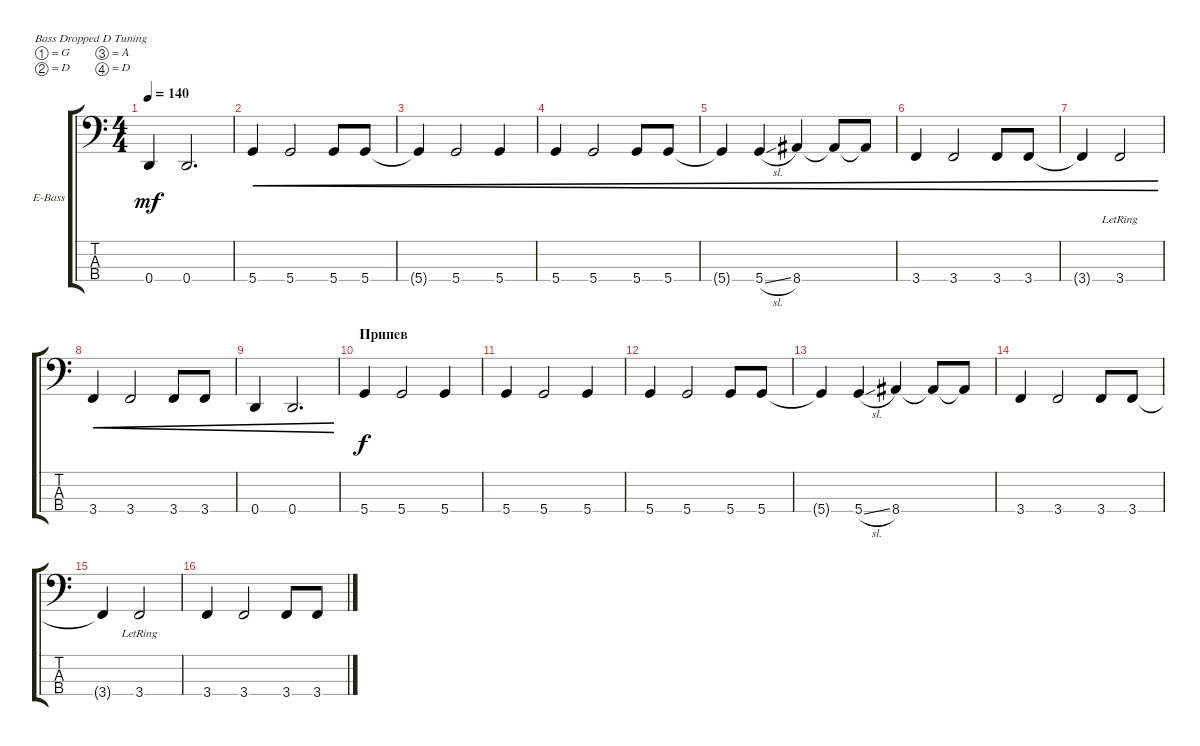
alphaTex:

\defaultSystemsLayout 4
\bracketExtendMode groupsimilarinstruments
\firstSystemTrackNameOrientation horizontal
\otherSystemsTrackNameOrientation horizontal
\track ("Electric Bass" "E-Bass") {instrument electricbassfinger}
\staff {score tabs}
\tuning (G2 D2 A1 D1)
\ts (4 4)
\tempo 140
\clef f4
\scale
0.333333
\ks c
0.4.4{dy mf} 0.4.2{d} |
\scale
0.333333 5.4.4{cre} 5.4.2{cre} 5.4.8{cre} 5.4.8{cre} |
\scale
0.333333 5.4{t}.4{cre} 5.4.2{cre} 5.4.4{cre} |
\scale
0.333333 5.4.4{cre} 5.4.2{cre} 5.4.8{cre} 5.4.8{cre} |
\scale
0.333333 5.4{t}.4{cre} 5.4{sl}.4{cre} 8.4.4{cre} 8.4{t}.8{cre} 8.4{t}.8{cre} |
\scale
0.333333 3.4.4{cre} 3.4.2{cre} 3.4.8{cre} 3.4.8{cre} |
\scale
0.333333 3.4{t}.4{cre} 3.4{lr}.2{cre} |
\scale
0.333333 3.4.4{cre} 3.4.2{cre} 3.4.8{cre} 3.4.8{cre} |
\scale
0.333333 0.4.4{cre} 0.4.2{d cre} |
\section ("" "Припев")
\scale
0.333333 5.4.4{dy f} 5.4.2 5.4.4 |
\scale
0.333333 5.4.4 5.4.2 5.4.4 |
\scale
0.333333 5.4.4 5.4.2 5.4.8 5.4.8 |
\scale
0.333333 5.4{t}.4 5.4{sl}.4 8.4.4 8.4{t}.8 8.4{t}.8 |
\scale
0.333333 3.4.4 3.4.2 3.4.8 3.4.8 |
\scale
0.333333 3.4{t}.4 3.4{lr}.2 |
\scale
0.333333 3.4.4 3.4.2 3.4.8 3.4.8
